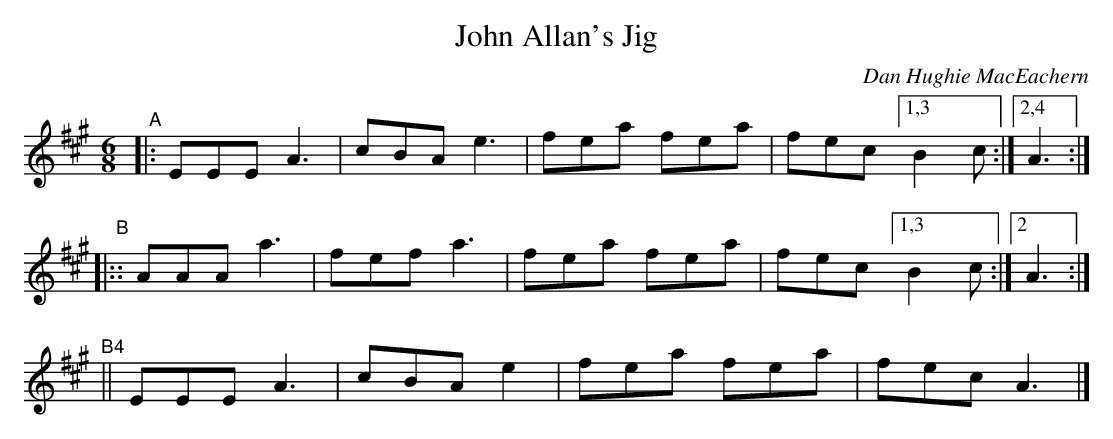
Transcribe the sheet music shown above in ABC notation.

X:1
T: John Allan's Jig
C: Dan Hughie MacEachern
M: 6/8
L: 1/8
K: A
"^A"|:  EEE A3 | cBA e3 | fea fea | fec [1,3 B2c :|[2,4 A3 :|
"^B"|:: AAA a3 | fef a3 | fea fea | fec [1,3 B2c :|2 A3 :|
"^B4"|| EEE A3 | cBA e2 | fea fea | fec A3 |]
